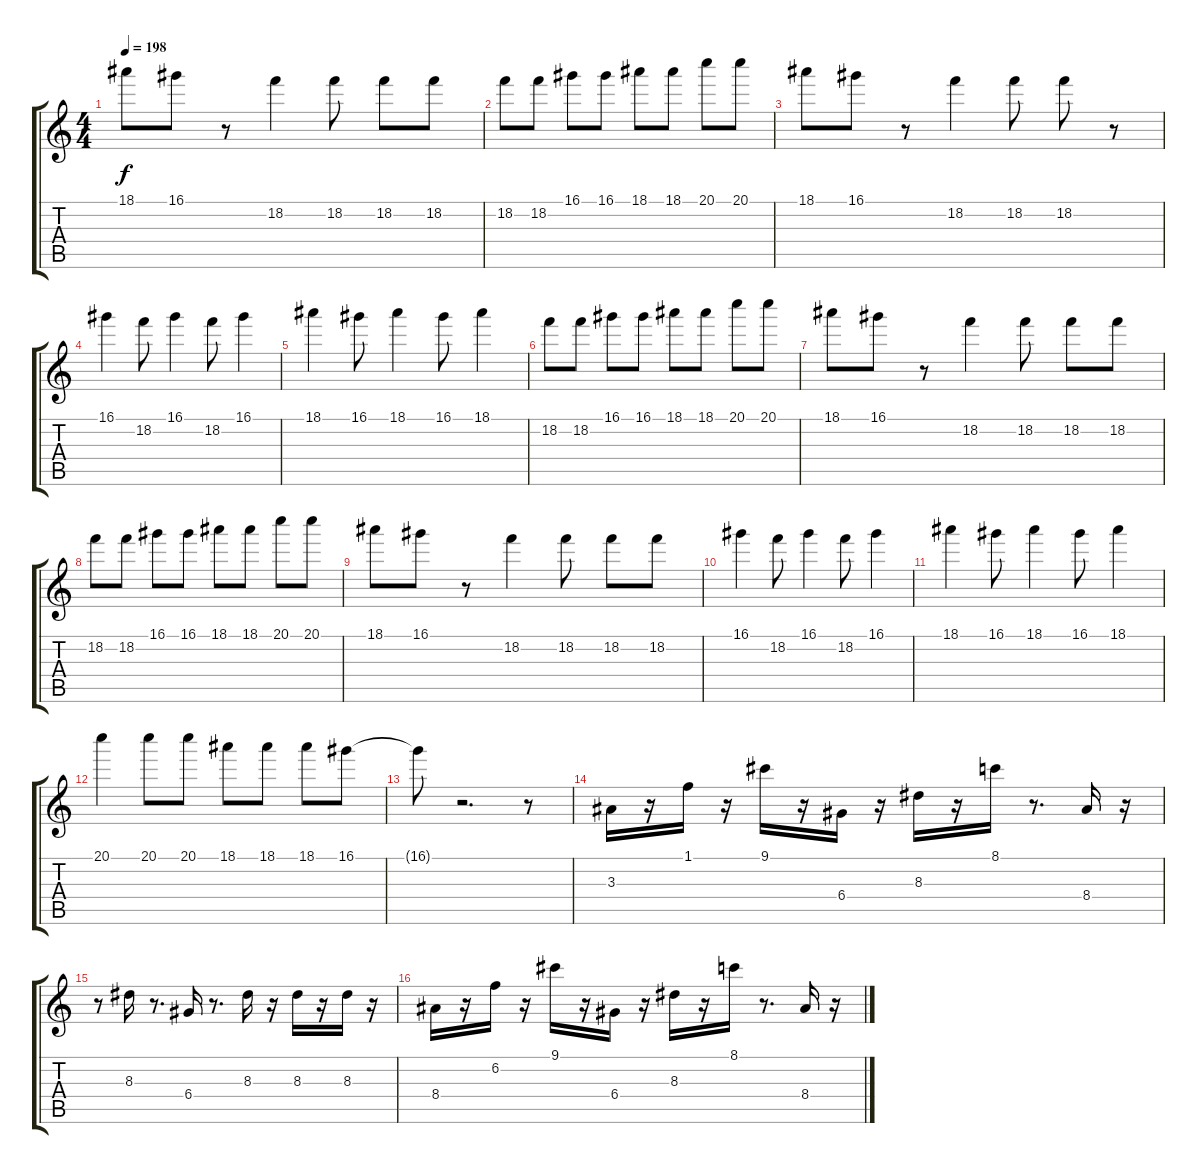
\track "" {instrument acousticguitarsteel}
\staff {score tabs}
\tuning (E4 B3 G3 D3 A2 E2) {hide}
\ts (4 4)
\tempo 198
\clef g2
\ks c
18.1.8{dy f} 16.1.8 r.8 18.2.4 18.2.8 18.2.8 18.2.8 |
18.2.8 18.2.8 16.1.8 16.1.8 18.1.8 18.1.8 20.1.8 20.1.8 |
18.1.8 16.1.8 r.8 18.2.4 18.2.8 18.2.8 r.8 |
16.1.4 18.2.8 16.1.4 18.2.8 16.1.4 |
18.1.4 16.1.8 18.1.4 16.1.8 18.1.4 |
18.2.8 18.2.8 16.1.8 16.1.8 18.1.8 18.1.8 20.1.8 20.1.8 |
18.1.8 16.1.8 r.8 18.2.4 18.2.8 18.2.8 18.2.8 |
18.2.8 18.2.8 16.1.8 16.1.8 18.1.8 18.1.8 20.1.8 20.1.8 |
18.1.8 16.1.8 r.8 18.2.4 18.2.8 18.2.8 18.2.8 |
16.1.4 18.2.8 16.1.4 18.2.8 16.1.4 |
18.1.4 16.1.8 18.1.4 16.1.8 18.1.4 |
20.1.4 20.1.8 20.1.8 18.1.8 18.1.8 18.1.8 16.1.8 |
16.1{t}.8 r.2{d} r.8 |
3.3.16 r.16 1.1.16 r.16 9.1.16 r.16 6.4.16 r.16 8.3.16 r.16 8.1.16 r.8{d} 8.4.16 r.16 |
r.8 8.3.16 r.8{d} 6.4.16 r.8{d} 8.3.16 r.16 8.3.16 r.16 8.3.16 r.16 |
8.4.16 r.16 6.2.16 r.16 9.1.16 r.16 6.4.16 r.16 8.3.16 r.16 8.1.16 r.8{d} 8.4.16 r.16
